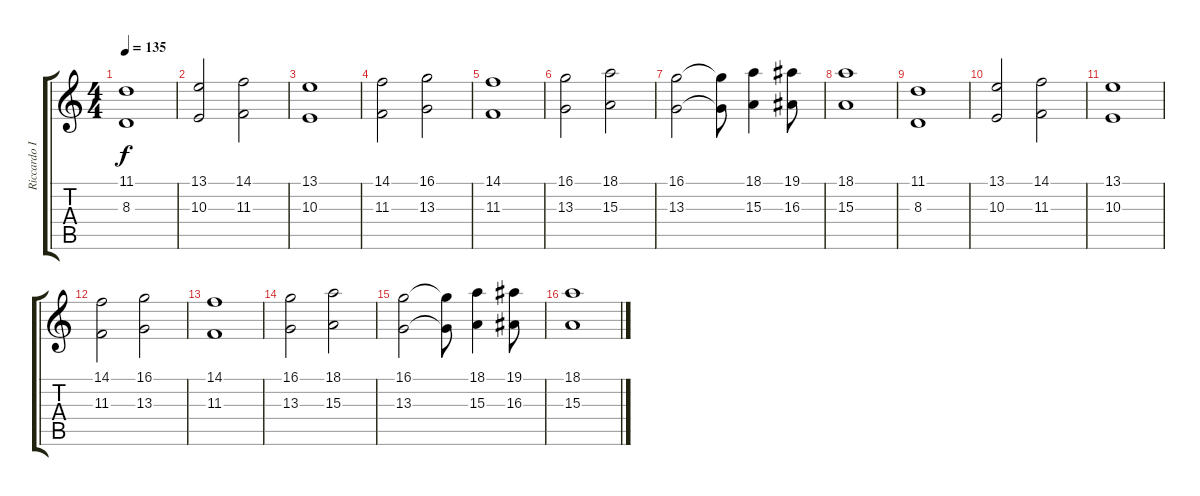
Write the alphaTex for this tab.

\track ("Riccardo Iacono" "Riccardo I") {instrument tremolostrings}
\staff {score tabs}
\tuning (Eb4 Bb3 Gb3 Db3 Ab2 Eb2) {hide}
\ts (4 4)
\tempo 135
\clef g2
\ks c
(11.1 8.3).1{dy f} |
(13.1 10.3).2 (14.1 11.3).2 |
(13.1 10.3).1 |
(14.1 11.3).2 (16.1 13.3).2 |
(14.1 11.3).1 |
(16.1 13.3).2 (18.1 15.3).2 |
(16.1 13.3).2 (16.1{t} 13.3{t}).8 (18.1 15.3).4 (19.1 16.3).8 |
(18.1 15.3).1 |
(11.1 8.3).1 |
(13.1 10.3).2 (14.1 11.3).2 |
(13.1 10.3).1 |
(14.1 11.3).2 (16.1 13.3).2 |
(14.1 11.3).1 |
(16.1 13.3).2 (18.1 15.3).2 |
(16.1 13.3).2 (16.1{t} 13.3{t}).8 (18.1 15.3).4 (19.1 16.3).8 |
(18.1 15.3).1
